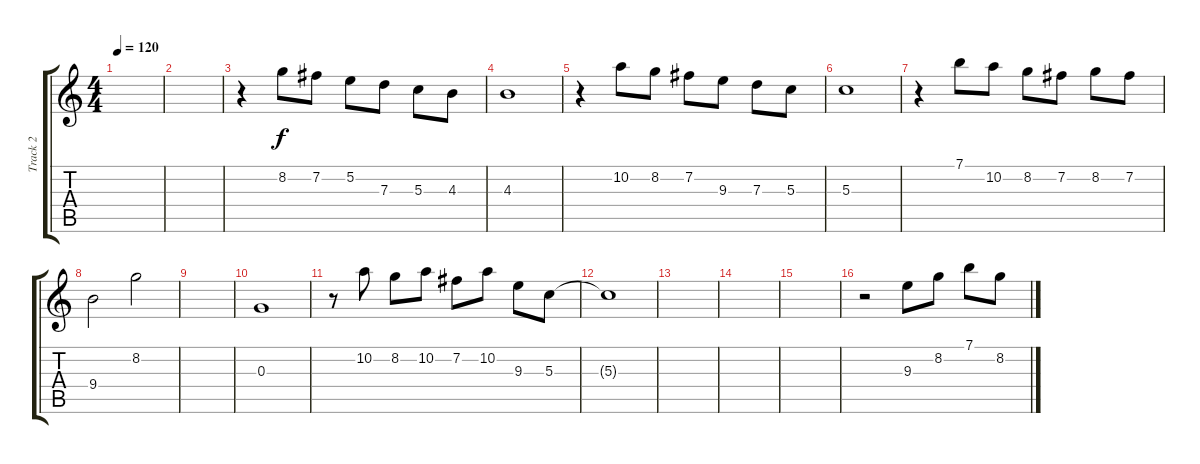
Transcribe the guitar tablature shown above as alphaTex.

\track ("Track 2" "Track 2") {instrument acousticguitarsteel}
\staff {score tabs}
\tuning (E4 B3 G3 D3 A2 E2) {hide}
\ts (4 4)
\tempo 120
\clef g2
\ks c
|
|
r.4 8.2.8 7.2.8 5.2.8 7.3.8 5.3.8 4.3.8 |
4.3.1 |
r.4 10.2.8 8.2.8 7.2.8 9.3.8 7.3.8 5.3.8 |
5.3.1 |
r.4 7.1.8 10.2.8 8.2.8 7.2.8 8.2.8 7.2.8 |
9.4.2 8.2.2 |
|
0.3.1 |
r.8 10.2.8 8.2.8 10.2.8 7.2.8 10.2.8 9.3.8 5.3.8 |
5.3{t}.1 |
|
|
|
r.2 9.3.8 8.2.8 7.1.8 8.2.8
